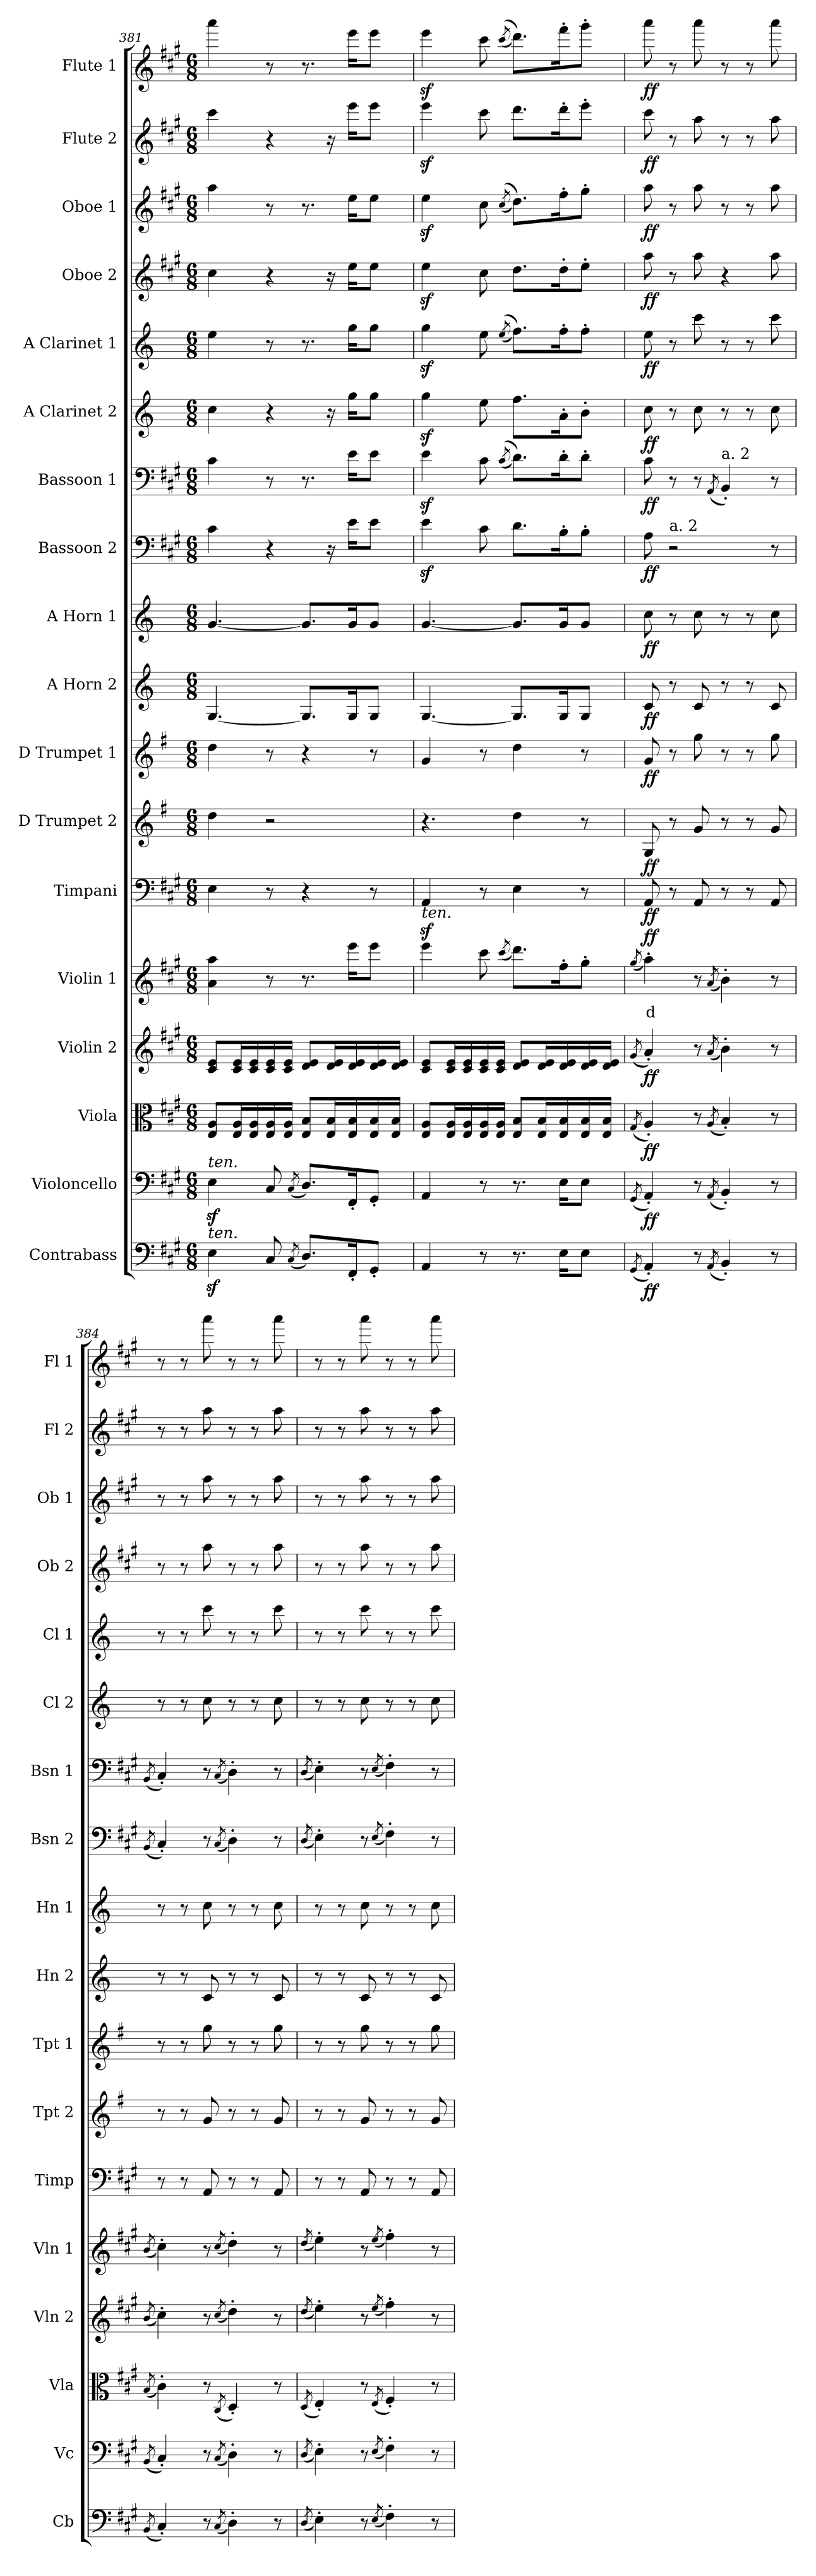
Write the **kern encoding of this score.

**kern	**dynam	**kern	**dynam	**kern	**dynam	**kern	**dynam	**kern	**text	**dynam	**kern	**dynam	**kern	**dynam	**kern	**dynam	**kern	**dynam	**kern	**dynam	**kern	**dynam	**kern	**dynam	**kern	**dynam	**kern	**dynam	**kern	**dynam	**kern	**dynam	**kern	**dynam	**kern	**dynam
*part18	*part18	*part17	*part17	*part16	*part16	*part15	*part15	*part14	*part14	*part14	*part13	*part13	*part12	*part12	*part11	*part11	*part10	*part10	*part9	*part9	*part8	*part8	*part7	*part7	*part6	*part6	*part5	*part5	*part4	*part4	*part3	*part3	*part2	*part2	*part1	*part1
*staff18	*staff18	*staff17	*staff17	*staff16	*staff16	*staff15	*staff15	*staff14	*staff14	*staff14	*staff13	*staff13	*staff12	*staff12	*staff11	*staff11	*staff10	*staff10	*staff9	*staff9	*staff8	*staff8	*staff7	*staff7	*staff6	*staff6	*staff5	*staff5	*staff4	*staff4	*staff3	*staff3	*staff2	*staff2	*staff1	*staff1
*I"Contrabass	*	*I"Violoncello	*	*I"Viola	*	*I"Violin 2	*	*I"Violin 1	*	*	*I"Timpani	*	*I"D Trumpet 2	*	*I"D Trumpet 1	*	*I"A Horn 2	*	*I"A Horn 1	*	*I"Bassoon 2	*	*I"Bassoon 1	*	*I"A Clarinet 2	*	*I"A Clarinet 1	*	*I"Oboe 2	*	*I"Oboe 1	*	*I"Flute 2	*	*I"Flute 1	*
*I'Cb	*	*I'Vc	*	*I'Vla	*	*I'Vln 2	*	*I'Vln 1	*	*	*I'Timp	*	*I'Tpt 2	*	*I'Tpt 1	*	*I'Hn 2	*	*I'Hn 1	*	*I'Bsn 2	*	*I'Bsn 1	*	*I'Cl 2	*	*I'Cl 1	*	*I'Ob 2	*	*I'Ob 1	*	*I'Fl 2	*	*I'Fl 1	*
*clefF4	*	*clefF4	*	*clefC3	*	*clefG2	*	*clefG2	*	*	*clefF4	*	*clefG2	*	*clefG2	*	*clefG2	*	*clefG2	*	*clefF4	*	*clefF4	*	*clefG2	*	*clefG2	*	*clefG2	*	*clefG2	*	*clefG2	*	*clefG2	*
*ITrd7c12	*	*	*	*	*	*	*	*	*	*	*	*	*ITrd-1c-2	*	*ITrd-1c-2	*	*ITrd2c3	*	*ITrd2c3	*	*	*	*	*	*ITrd2c3	*	*ITrd2c3	*	*	*	*	*	*	*	*	*
*k[f#c#g#]	*	*k[f#c#g#]	*	*k[f#c#g#]	*	*k[f#c#g#]	*	*k[f#c#g#]	*	*	*k[f#c#g#]	*	*k[f#c#g#]	*	*k[f#c#g#]	*	*k[f#c#g#]	*	*k[f#c#g#]	*	*k[f#c#g#]	*	*k[f#c#g#]	*	*k[f#c#g#]	*	*k[f#c#g#]	*	*k[f#c#g#]	*	*k[f#c#g#]	*	*k[f#c#g#]	*	*k[f#c#g#]	*
*M6/8	*	*M6/8	*	*M6/8	*	*M6/8	*	*M6/8	*	*	*M6/8	*	*M6/8	*	*M6/8	*	*M6/8	*	*M6/8	*	*M6/8	*	*M6/8	*	*M6/8	*	*M6/8	*	*M6/8	*	*M6/8	*	*M6/8	*	*M6/8	*
=381	=381	=381	=381	=381	=381	=381	=381	=381	=381	=381	=381	=381	=381	=381	=381	=381	=381	=381	=381	=381	=381	=381	=381	=381	=381	=381	=381	=381	=381	=381	=381	=381	=381	=381	=381	=381
!	!	!LO:TX:i:t=ten.	!	!	!	!	!	!	!	!	!	!	!	!	!	!	!	!	!	!	!	!	!	!	!	!	!	!	!	!	!	!	!	!	!	!
!LO:TX:i:t=ten.	!	!	!	!	!	!	!	!	!	!	!	!	!	!	!	!	!	!	!	!	!	!	!	!	!	!	!	!	!	!	!	!	!	!	!	!
4EEz<\	.	4Ez<\	.	8E/ 8A/L	.	8c#/ 8e/L	.	4a\ 4aa\	.	.	4E\	.	4ee\	.	4ee\	.	[4.E/	.	[4.e/	.	4c#\	.	4c#\	.	4a\	.	4cc#\	.	4cc#\	.	4aa\	.	4ccc#\	.	4aaa\	.
.	.	.	.	16E/ 16A/L	.	16c#/ 16e/L	.	.	.	.	.	.	.	.	.	.	.	.	.	.	.	.	.	.	.	.	.	.	.	.	.	.	.	.	.	.
.	.	.	.	16E/ 16A/	.	16c#/ 16e/	.	.	.	.	.	.	.	.	.	.	.	.	.	.	.	.	.	.	.	.	.	.	.	.	.	.	.	.	.	.
8CC#/	.	8C#/	.	16E/ 16A/	.	16c#/ 16e/	.	8r	.	.	8r	.	2r	.	8r	.	.	.	.	.	4r	.	8r	.	4r	.	8r	.	4r	.	8r	.	4r	.	8r	.
.	.	.	.	16E/ 16A/JJ	.	16c#/ 16e/JJ	.	.	.	.	.	.	.	.	.	.	.	.	.	.	.	.	.	.	.	.	.	.	.	.	.	.	.	.	.	.
(8qCC#/	.	(8qC#/	.	.	.	.	.	.	.	.	.	.	.	.	.	.	.	.	.	.	.	.	.	.	.	.	.	.	.	.	.	.	.	.	.	.
8.DD/L)	.	8.D/L)	.	8E/ 8B/L	.	8d/ 8e/L	.	8.r	.	.	4r	.	.	.	4r	.	8.E/L]	.	8.e/L]	.	.	.	8.r	.	.	.	8.r	.	.	.	8.r	.	.	.	8.r	.
.	.	.	.	16E/ 16B/L	.	16d/ 16e/L	.	.	.	.	.	.	.	.	.	.	.	.	.	.	16r	.	.	.	16r	.	.	.	16r	.	.	.	16r	.	.	.
16FFF#'/K	.	16FF#'/K	.	16E/ 16B/	.	16d/ 16e/	.	16eee\KL	.	.	.	.	.	.	.	.	16E/K	.	16e/K	.	16e\KL	.	16e\KL	.	16ee\KL	.	16ee\KL	.	16ee\KL	.	16ee\KL	.	16eee\KL	.	16eee\KL	.
8GGG#'/J	.	8GG#'/J	.	16E/ 16B/	.	16d/ 16e/	.	8eee\J	.	.	8r	.	.	.	8r	.	8E/J	.	8e/J	.	8e\J	.	8e\J	.	8ee\J	.	8ee\J	.	8ee\J	.	8ee\J	.	8eee\J	.	8eee\J	.
.	.	.	.	16E/ 16B/JJ	.	16d/ 16e/JJ	.	.	.	.	.	.	.	.	.	.	.	.	.	.	.	.	.	.	.	.	.	.	.	.	.	.	.	.	.	.
!!LO:PB:g=z
=382	=382	=382	=382	=382	=382	=382	=382	=382	=382	=382	=382	=382	=382	=382	=382	=382	=382	=382	=382	=382	=382	=382	=382	=382	=382	=382	=382	=382	=382	=382	=382	=382	=382	=382	=382	=382
!	!	!	!	!	!	!	!	!LO:TX:a:i:t=ten.	!	!	!	!	!	!	!	!	!	!	!	!	!	!	!	!	!	!	!	!	!	!	!	!	!	!	!	!
4AAA/	.	4AA/	.	8E/ 8A/L	.	8c#/ 8e/L	.	4eeez<\	.	.	4AA/	.	4.r	.	4a/	.	[4.E/	.	[4.e/	.	4ez<\	.	4ez<\	.	4eez<\	.	4eez<\	.	4eez<\	.	4eez<\	.	4eeez<\	.	4eeez<\	.
.	.	.	.	16E/ 16A/L	.	16c#/ 16e/L	.	.	.	.	.	.	.	.	.	.	.	.	.	.	.	.	.	.	.	.	.	.	.	.	.	.	.	.	.	.
.	.	.	.	16E/ 16A/	.	16c#/ 16e/	.	.	.	.	.	.	.	.	.	.	.	.	.	.	.	.	.	.	.	.	.	.	.	.	.	.	.	.	.	.
8r	.	8r	.	16E/ 16A/	.	16c#/ 16e/	.	8ccc#\	.	.	8r	.	.	.	8r	.	.	.	.	.	8c#\	.	8c#\	.	8cc#\	.	8cc#\	.	8cc#\	.	8cc#\	.	8ccc#\	.	8ccc#\	.
.	.	.	.	16E/ 16A/JJ	.	16c#/ 16e/JJ	.	.	.	.	.	.	.	.	.	.	.	.	.	.	.	.	.	.	.	.	.	.	.	.	.	.	.	.	.	.
.	.	.	.	.	.	.	.	(8qccc#/	.	.	.	.	.	.	.	.	.	.	.	.	.	.	((8qc#/	.	.	.	((8qcc#/	.	.	.	((8qcc#/	.	.	.	((8qccc#/	.
8.r	.	8.r	.	8E/ 8B/L	.	8d/ 8e/L	.	8.ddd\L)	.	.	4E\	.	4ee\	.	4ee\	.	8.E/L]	.	8.e/L]	.	8.d\L	.	8.d\L))	.	8.dd\L	.	8.dd\L))	.	8.dd\L	.	8.dd\L))	.	8.ddd\L	.	8.ddd\L))	.
.	.	.	.	16E/ 16B/L	.	16d/ 16e/L	.	.	.	.	.	.	.	.	.	.	.	.	.	.	.	.	.	.	.	.	.	.	.	.	.	.	.	.	.	.
16EE\KL	.	16E\KL	.	16E/ 16B/	.	16d/ 16e/	.	16ff#'\K	.	.	.	.	.	.	.	.	16E/K	.	16e/K	.	16B'\K	.	16d'\K	.	16f#'\K	.	16dd'\K	.	16dd'\K	.	16ff#'\K	.	16ddd'\K	.	16fff#'\K	.
8EE\J	.	8E\J	.	16E/ 16B/	.	16d/ 16e/	.	8gg#'\J	.	.	8r	.	8r	.	8r	.	8E/J	.	8e/J	.	8B'\J	.	8d'\J	.	8g#'\J	.	8dd'\J	.	8ee'\J	.	8gg#'\J	.	8eee'\J	.	8ggg#'\J	.
.	.	.	.	16E/ 16B/JJ	.	16d/ 16e/JJ	.	.	.	.	.	.	.	.	.	.	.	.	.	.	.	.	.	.	.	.	.	.	.	.	.	.	.	.	.	.
=383	=383	=383	=383	=383	=383	=383	=383	=383	=383	=383	=383	=383	=383	=383	=383	=383	=383	=383	=383	=383	=383	=383	=383	=383	=383	=383	=383	=383	=383	=383	=383	=383	=383	=383	=383	=383
(8qGGG#/	.	(8qGG#/	.	(8qG#/	.	(8qg#/	.	(8qgg#/	.	.	.	.	.	.	.	.	.	.	.	.	.	.	.	.	.	.	.	.	.	.	.	.	.	.	.	.
!	!LO:DY:b	!	!LO:DY:b	!	!LO:DY:b	!	!LO:DY:b	!	!LO:LY:b:color=#FF0000	!LO:DY:b	!	!LO:DY:b	!	!LO:DY:b	!	!LO:DY:b	!	!LO:DY:b	!	!LO:DY:b	!	!LO:DY:b	!	!LO:DY:b	!	!LO:DY:b	!	!LO:DY:b	!	!LO:DY:b	!	!LO:DY:b	!	!LO:DY:b	!	!LO:DY:b
4AAA'/)	ff	4AA'/)	ff	4A'/)	ff	4a'/)	ff	4aa'\)	d	ff	8AA/	ff	8A/	ff	8a/	ff	8A/	ff	8a\	ff	8A\	ff	8c#\	ff	8a\	ff	8cc#\	ff	8aa\	ff	8aa\	ff	8ccc#\	ff	8aaa\	ff
!	!	!	!	!	!	!	!	!	!	!	!	!	!	!	!	!	!	!	!	!	!LO:TX:a:t=a. 2	!	!	!	!	!	!	!	!	!	!	!	!	!	!	!
.	.	.	.	.	.	.	.	.	.	.	8r	.	8r	.	8r	.	8r	.	8r	.	2r	.	8r	.	8r	.	8r	.	8r	.	8r	.	8r	.	8r	.
8r	.	8r	.	8r	.	8r	.	8r	.	.	8AA/	.	8a/	.	8aa\	.	8A/	.	8a\	.	.	.	8r	.	8a\	.	8aa\	.	8aa\	.	8aa\	.	8aa\	.	8aaa\	.
(8qAAA/	.	(8qAA/	.	(8qA/	.	(8qa/	.	(8qa/	.	.	.	.	.	.	.	.	.	.	.	.	.	.	(8qAA/	.	.	.	.	.	.	.	.	.	.	.	.	.
!	!	!	!	!	!	!	!	!	!	!	!	!	!	!	!	!	!	!	!	!	!	!	!LO:TX:a:t=a. 2	!	!	!	!	!	!	!	!	!	!	!	!	!
4BBB'/)	.	4BB'/)	.	4B'/)	.	4b'\)	.	4b'\)	.	.	8r	.	8r	.	8r	.	8r	.	8r	.	.	.	4BB'/)	.	8r	.	8r	.	4r	.	8r	.	8r	.	8r	.
.	.	.	.	.	.	.	.	.	.	.	8r	.	8r	.	8r	.	8r	.	8r	.	.	.	.	.	8r	.	8r	.	.	.	8r	.	8r	.	8r	.
8r	.	8r	.	8r	.	8r	.	8r	.	.	8AA/	.	8a/	.	8aa\	.	8A/	.	8a\	.	8r	.	8r	.	8a\	.	8aa\	.	8aa\	.	8aa\	.	8aa\	.	8aaa\	.
=384	=384	=384	=384	=384	=384	=384	=384	=384	=384	=384	=384	=384	=384	=384	=384	=384	=384	=384	=384	=384	=384	=384	=384	=384	=384	=384	=384	=384	=384	=384	=384	=384	=384	=384	=384	=384
(8qBBB/	.	(8qBB/	.	(8qB/	.	(8qb/	.	(8qb/	.	.	.	.	.	.	.	.	.	.	.	.	(8qBB/	.	(8qBB/	.	.	.	.	.	.	.	.	.	.	.	.	.
4CC#'/)	.	4C#'/)	.	4c#'\)	.	4cc#'\)	.	4cc#'\)	.	.	8r	.	8r	.	8r	.	8r	.	8r	.	4C#'/)	.	4C#'/)	.	8r	.	8r	.	8r	.	8r	.	8r	.	8r	.
.	.	.	.	.	.	.	.	.	.	.	8r	.	8r	.	8r	.	8r	.	8r	.	.	.	.	.	8r	.	8r	.	8r	.	8r	.	8r	.	8r	.
8r	.	8r	.	8r	.	8r	.	8r	.	.	8AA/	.	8a/	.	8aa\	.	8A/	.	8a\	.	8r	.	8r	.	8a\	.	8aa\	.	8aa\	.	8aa\	.	8aa\	.	8aaa\	.
(8qCC#/	.	(8qC#/	.	(8qC#/	.	(8qcc#/	.	(8qcc#/	.	.	.	.	.	.	.	.	.	.	.	.	(8qC#/	.	(8qC#/	.	.	.	.	.	.	.	.	.	.	.	.	.
4DD'\)	.	4D'\)	.	4D'/)	.	4dd'\)	.	4dd'\)	.	.	8r	.	8r	.	8r	.	8r	.	8r	.	4D'\)	.	4D'\)	.	8r	.	8r	.	8r	.	8r	.	8r	.	8r	.
.	.	.	.	.	.	.	.	.	.	.	8r	.	8r	.	8r	.	8r	.	8r	.	.	.	.	.	8r	.	8r	.	8r	.	8r	.	8r	.	8r	.
8r	.	8r	.	8r	.	8r	.	8r	.	.	8AA/	.	8a/	.	8aa\	.	8A/	.	8a\	.	8r	.	8r	.	8a\	.	8aa\	.	8aa\	.	8aa\	.	8aa\	.	8aaa\	.
=385	=385	=385	=385	=385	=385	=385	=385	=385	=385	=385	=385	=385	=385	=385	=385	=385	=385	=385	=385	=385	=385	=385	=385	=385	=385	=385	=385	=385	=385	=385	=385	=385	=385	=385	=385	=385
(8qDD/	.	(8qD/	.	(8qD/	.	(8qdd/	.	(8qdd/	.	.	.	.	.	.	.	.	.	.	.	.	(8qD/	.	(8qD/	.	.	.	.	.	.	.	.	.	.	.	.	.
4EE'\)	.	4E'\)	.	4E'/)	.	4ee'\)	.	4ee'\)	.	.	8r	.	8r	.	8r	.	8r	.	8r	.	4E'\)	.	4E'\)	.	8r	.	8r	.	8r	.	8r	.	8r	.	8r	.
.	.	.	.	.	.	.	.	.	.	.	8r	.	8r	.	8r	.	8r	.	8r	.	.	.	.	.	8r	.	8r	.	8r	.	8r	.	8r	.	8r	.
8r	.	8r	.	8r	.	8r	.	8r	.	.	8AA/	.	8a/	.	8aa\	.	8A/	.	8a\	.	8r	.	8r	.	8a\	.	8aa\	.	8aa\	.	8aa\	.	8aa\	.	8aaa\	.
(8qEE/	.	(8qE/	.	(8qE/	.	(8qee/	.	(8qee/	.	.	.	.	.	.	.	.	.	.	.	.	(8qE/	.	(8qE/	.	.	.	.	.	.	.	.	.	.	.	.	.
4FF#'\)	.	4F#'\)	.	4F#'/)	.	4ff#'\)	.	4ff#'\)	.	.	8r	.	8r	.	8r	.	8r	.	8r	.	4F#'\)	.	4F#'\)	.	8r	.	8r	.	8r	.	8r	.	8r	.	8r	.
.	.	.	.	.	.	.	.	.	.	.	8r	.	8r	.	8r	.	8r	.	8r	.	.	.	.	.	8r	.	8r	.	8r	.	8r	.	8r	.	8r	.
8r	.	8r	.	8r	.	8r	.	8r	.	.	8AA/	.	8a/	.	8aa\	.	8A/	.	8a\	.	8r	.	8r	.	8a\	.	8aa\	.	8aa\	.	8aa\	.	8aa\	.	8aaa\	.
=	=	=	=	=	=	=	=	=	=	=	=	=	=	=	=	=	=	=	=	=	=	=	=	=	=	=	=	=	=	=	=	=	=	=	=	=
*-	*-	*-	*-	*-	*-	*-	*-	*-	*-	*-	*-	*-	*-	*-	*-	*-	*-	*-	*-	*-	*-	*-	*-	*-	*-	*-	*-	*-	*-	*-	*-	*-	*-	*-	*-	*-
